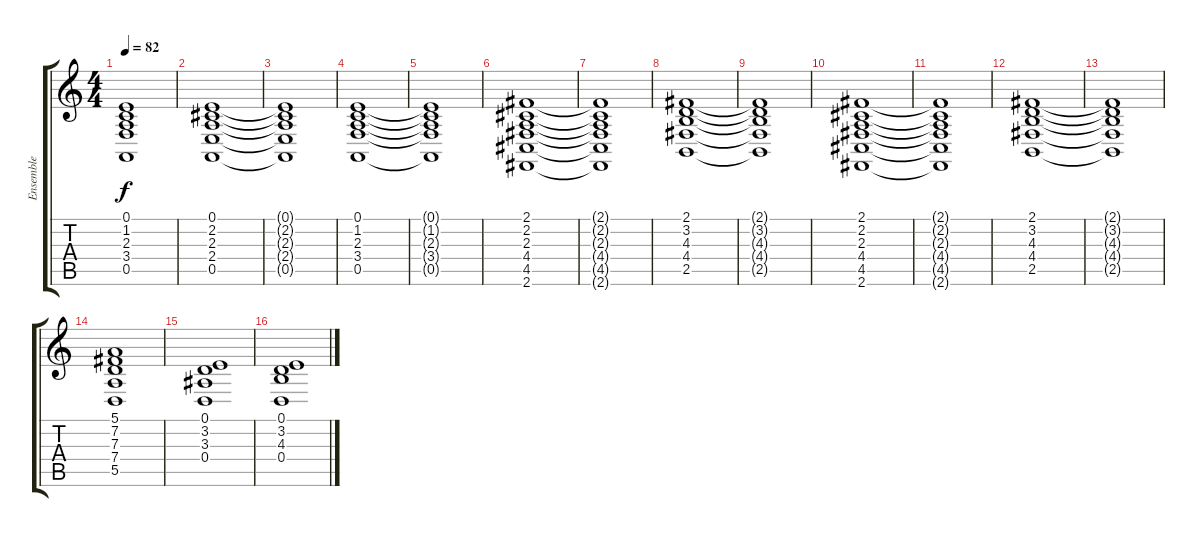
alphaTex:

\track ("Ensemble" "Ensemble") {instrument stringensemble1}
\staff {score tabs}
\tuning (E4 B3 G3 D3 A2 E2) {hide}
\ts (4 4)
\tempo 82
\clef g2
\ks c
(0.1{t} 1.2{t} 2.3{t} 3.4{t} 0.5{t}).1{dy f} |
(0.1 2.2 2.3 2.4 0.5).1 |
(0.1{t} 2.2{t} 2.3{t} 2.4{t} 0.5{t}).1 |
(0.1 1.2 2.3 3.4 0.5).1 |
(0.1{t} 1.2{t} 2.3{t} 3.4{t} 0.5{t}).1 |
(2.1 2.2 2.3 4.4 4.5 2.6).1 |
(2.1{t} 2.2{t} 2.3{t} 4.4{t} 4.5{t} 2.6{t}).1 |
(2.1 3.2 4.3 4.4 2.5).1 |
(2.1{t} 3.2{t} 4.3{t} 4.4{t} 2.5{t}).1 |
(2.1 2.2 2.3 4.4 4.5 2.6).1 |
(2.1{t} 2.2{t} 2.3{t} 4.4{t} 4.5{t} 2.6{t}).1 |
(2.1 3.2 4.3 4.4 2.5).1 |
(2.1{t} 3.2{t} 4.3{t} 4.4{t} 2.5{t}).1 |
(5.1 7.2 7.3 7.4 5.5).1 |
(0.1 3.2 3.3 0.4).1 |
(0.1 3.2 4.3 0.4).1
